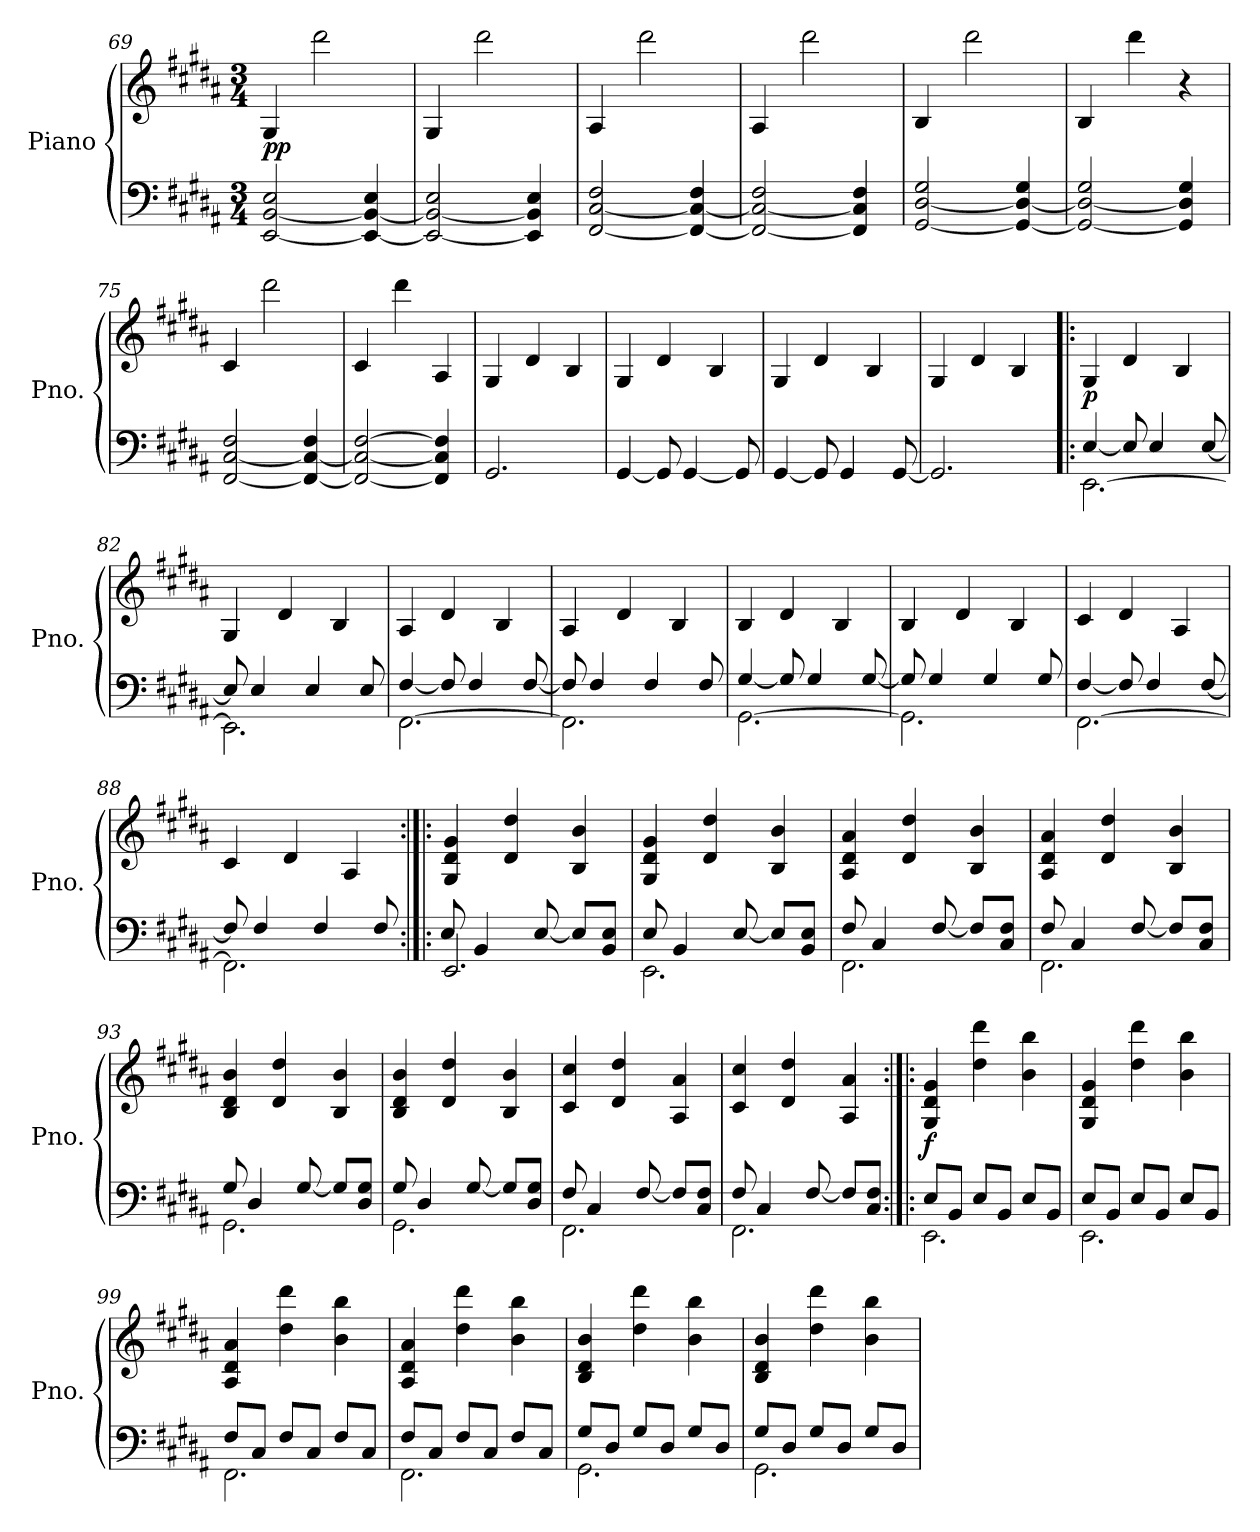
**kern	**kern	**dynam
*part1	*part1	*part1
*staff2	*staff1	*staff1/2
*I"Piano	*	*
*I'Pno.	*	*
*clefF4	*clefG2	*
*k[f#c#g#d#a#]	*k[f#c#g#d#a#]	*
*M3/4	*M3/4	*
=69	=69	=69
!	!	!LO:DY:a=2
[2EE/ [2BB/ 2E/	4G#/	pp
.	2ddd#\	.
4EE/_ 4BB/_ 4E/	.	.
=70	=70	=70
2EE/_ 2BB/_ 2E/	4G#/	.
.	2ddd#\	.
4EE/] 4BB/] 4E/	.	.
!!LO:PB:g=z
=71	=71	=71
[2FF#/ [2C#/ 2F#/	4A#/	.
.	2ddd#\	.
4FF#/_ 4C#/_ 4F#/	.	.
=72	=72	=72
2FF#/_ 2C#/_ 2F#/	4A#/	.
.	2ddd#\	.
4FF#/] 4C#/] 4F#/	.	.
=73	=73	=73
[2GG#/ [2D#/ 2G#/	4B/	.
.	2ddd#\	.
4GG#/_ 4D#/_ 4G#/	.	.
=74	=74	=74
2GG#/_ 2D#/_ 2G#/	4B/	.
.	4ddd#\	.
4GG#/] 4D#/] 4G#/	4r	.
=75	=75	=75
[2FF#/ [2C#/ 2F#/	4c#/	.
.	2ddd#\	.
4FF#/_ 4C#/_ 4F#/	.	.
=76	=76	=76
2FF#/_ 2C#/_ [2F#/	4c#/	.
.	4ddd#\	.
4FF#/] 4C#/] 4F#/]	4A#/	.
=77	=77	=77
2.GG#/	4G#/	.
.	4d#/	.
.	4B/	.
=78	=78	=78
[4GG#/	4G#/	.
8GG#/]	4d#/	.
[4GG#/	.	.
.	4B/	.
8GG#/]	.	.
=79	=79	=79
[4GG#/	4G#/	.
8GG#/]	4d#/	.
4GG#/	.	.
.	4B/	.
[8GG#/	.	.
!!LO:LB:g=z
=80	=80	=80
2.GG#/]	4G#/	.
.	4d#/	.
.	4B/	.
=81!|:	=81!|:	=81!|:
*^	*	*
!	!	!	!LO:DY:a=2
[2.EE\	[4E/	4G#/	p
.	8E/]	4d#/	.
.	4E/	.	.
.	.	4B/	.
.	[8E/	.	.
=82	=82	=82	=82
2.EE\]	8E/]	4G#/	.
.	4E/	.	.
.	.	4d#/	.
.	4E/	.	.
.	.	4B/	.
.	8E/	.	.
=83	=83	=83	=83
[2.FF#\	[4F#/	4A#/	.
.	8F#/]	4d#/	.
.	4F#/	.	.
.	.	4B/	.
.	[8F#/	.	.
=84	=84	=84	=84
2.FF#\]	8F#/]	4A#/	.
.	4F#/	.	.
.	.	4d#/	.
.	4F#/	.	.
.	.	4B/	.
.	8F#/	.	.
=85	=85	=85	=85
[2.GG#\	[4G#/	4B/	.
.	8G#/]	4d#/	.
.	4G#/	.	.
.	.	4B/	.
.	[8G#/	.	.
=86	=86	=86	=86
2.GG#\]	8G#/]	4B/	.
.	4G#/	.	.
.	.	4d#/	.
.	4G#/	.	.
.	.	4B/	.
.	8G#/	.	.
!!LO:LB:g=z
=87	=87	=87	=87
[2.FF#\	[4F#/	4c#/	.
.	8F#/]	4d#/	.
.	4F#/	.	.
.	.	4A#/	.
.	[8F#/	.	.
=88	=88	=88	=88
2.FF#\]	8F#/]	4c#/	.
.	4F#/	.	.
.	.	4d#/	.
.	4F#/	.	.
.	.	4A#/	.
.	8F#/	.	.
=89:|!|:	=89:|!|:	=89:|!|:	=89:|!|:
2.EE/	8E/	4G#/ 4d#/ 4g#/	.
.	4BB/	.	.
.	.	4d#/ 4dd#/	.
.	[8E/	.	.
.	8E/L]	4B/ 4b/	.
.	8BB/ 8E/J	.	.
=90	=90	=90	=90
2.EE\	8E/	4G#/ 4d#/ 4g#/	.
.	4BB/	.	.
.	.	4d#/ 4dd#/	.
.	[8E/	.	.
.	8E/L]	4B/ 4b/	.
.	8BB/ 8E/J	.	.
=91	=91	=91	=91
2.FF#\	8F#/	4A#/ 4d#/ 4a#/	.
.	4C#/	.	.
.	.	4d#/ 4dd#/	.
.	[8F#/	.	.
.	8F#/L]	4B/ 4b/	.
.	8C#/ 8F#/J	.	.
=92	=92	=92	=92
2.FF#\	8F#/	4A#/ 4d#/ 4a#/	.
.	4C#/	.	.
.	.	4d#/ 4dd#/	.
.	[8F#/	.	.
.	8F#/L]	4B/ 4b/	.
.	8C#/ 8F#/J	.	.
!!LO:LB:g=z
=93	=93	=93	=93
2.GG#\	8G#/	4B/ 4d#/ 4b/	.
.	4D#/	.	.
.	.	4d#/ 4dd#/	.
.	[8G#/	.	.
.	8G#/L]	4B/ 4b/	.
.	8D#/ 8G#/J	.	.
=94	=94	=94	=94
2.GG#\	8G#/	4B/ 4d#/ 4b/	.
.	4D#/	.	.
.	.	4d#/ 4dd#/	.
.	[8G#/	.	.
.	8G#/L]	4B/ 4b/	.
.	8D#/ 8G#/J	.	.
=95	=95	=95	=95
2.FF#\	8F#/	4c#/ 4cc#/	.
.	4C#/	.	.
.	.	4d#/ 4dd#/	.
.	[8F#/	.	.
.	8F#/L]	4A#/ 4a#/	.
.	8C#/ 8F#/J	.	.
=96	=96	=96	=96
2.FF#\	8F#/	4c#/ 4cc#/	.
.	4C#/	.	.
.	.	4d#/ 4dd#/	.
.	[8F#/	.	.
.	8F#/L]	4A#/ 4a#/	.
.	8C#/ 8F#/J	.	.
=97:|!|:	=97:|!|:	=97:|!|:	=97:|!|:
!	!	!	!LO:DY:a=2
2.EE\	8E/L	4G#/ 4d#/ 4g#/	f
.	8BB/J	.	.
.	8E/L	4dd#\ 4ddd#\	.
.	8BB/J	.	.
.	8E/L	4b\ 4bb\	.
.	8BB/J	.	.
!!LO:LB:g=z
=98	=98	=98	=98
2.EE\	8E/L	4G#/ 4d#/ 4g#/	.
.	8BB/J	.	.
.	8E/L	4dd#\ 4ddd#\	.
.	8BB/J	.	.
.	8E/L	4b\ 4bb\	.
.	8BB/J	.	.
=99	=99	=99	=99
2.FF#\	8F#/L	4A#/ 4d#/ 4a#/	.
.	8C#/J	.	.
.	8F#/L	4dd#\ 4ddd#\	.
.	8C#/J	.	.
.	8F#/L	4b\ 4bb\	.
.	8C#/J	.	.
=100	=100	=100	=100
2.FF#\	8F#/L	4A#/ 4d#/ 4a#/	.
.	8C#/J	.	.
.	8F#/L	4dd#\ 4ddd#\	.
.	8C#/J	.	.
.	8F#/L	4b\ 4bb\	.
.	8C#/J	.	.
=101	=101	=101	=101
2.GG#\	8G#/L	4B/ 4d#/ 4b/	.
.	8D#/J	.	.
.	8G#/L	4dd#\ 4ddd#\	.
.	8D#/J	.	.
.	8G#/L	4b\ 4bb\	.
.	8D#/J	.	.
=102	=102	=102	=102
2.GG#\	8G#/L	4B/ 4d#/ 4b/	.
.	8D#/J	.	.
.	8G#/L	4dd#\ 4ddd#\	.
.	8D#/J	.	.
.	8G#/L	4b\ 4bb\	.
.	8D#/J	.	.
*v	*v	*	*
=	=	=
*-	*-	*-
